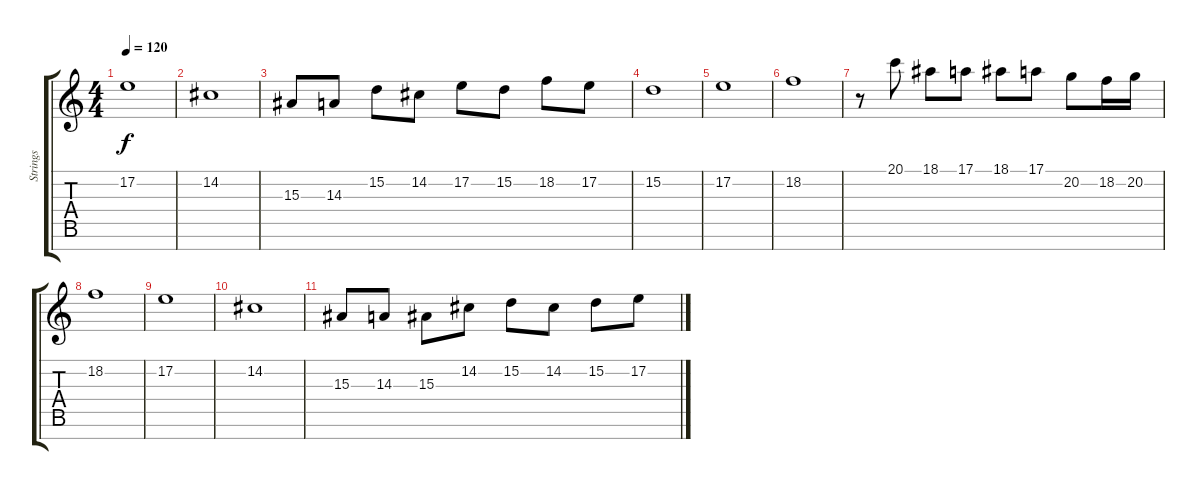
\track ("Strings" "Strings") {instrument stringensemble1}
\staff {score tabs}
\tuning (E4 B3 G3 D3 A2 E2 B1) {hide}
\ts (4 4)
\tempo 120
\clef g2
\ks c
17.2.1{dy f} |
14.2.1 |
15.3.8 14.3.8 15.2.8 14.2.8 17.2.8 15.2.8 18.2.8 17.2.8 |
15.2.1 |
17.2.1 |
18.2.1 |
r.8 20.1.8 18.1.8 17.1.8 18.1.8 17.1.8 20.2.8 18.2.16 20.2.16 |
18.2.1 |
17.2.1 |
14.2.1 |
15.3.8 14.3.8 15.3.8 14.2.8 15.2.8 14.2.8 15.2.8 17.2.8
